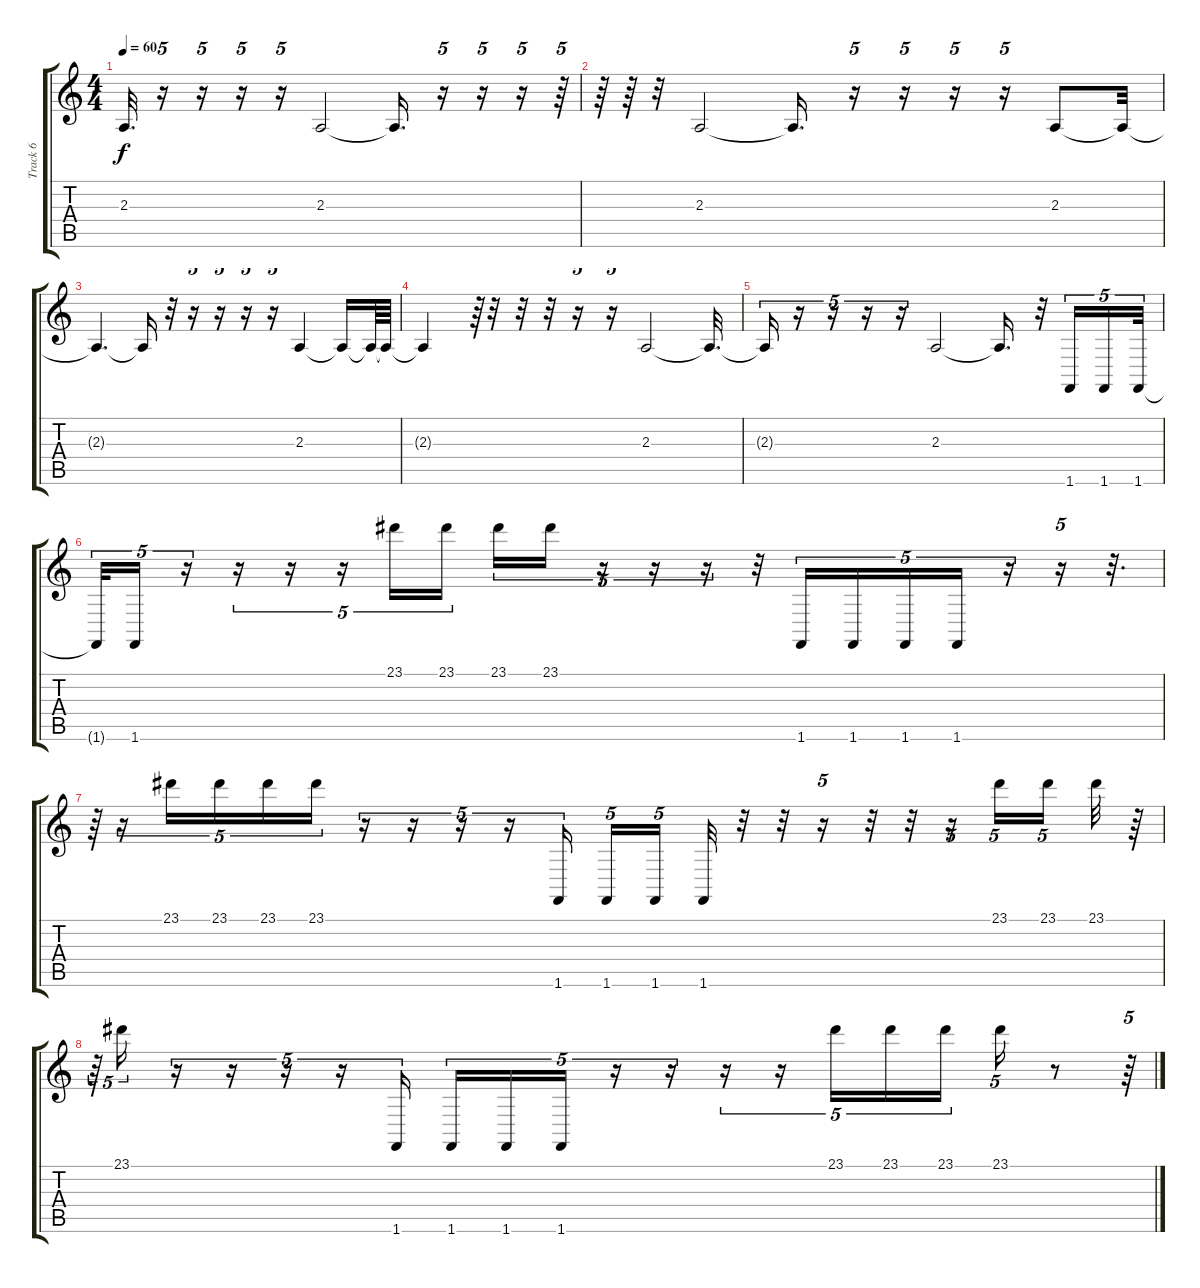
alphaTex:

\track ("Track 6" "Track 6") {instrument celesta}
\staff {score tabs}
\tuning (E4 B3 G3 D3 A2 E2) {hide}
\ts (4 4)
\tempo 60
\clef g2
\ks c
2.3{t}.32{d dy f} r.16{tu (5 4) volume 8 balance 12} r.16{tu (5 4) volume 4 balance 0} r.16{tu (5 4) volume 6 balance 16} r.16{tu (5 4) volume 4 balance 0} 2.3.2{volume 8 balance 8} 2.3{t}.16{d} r.16{tu (5 4) volume 8 balance 12} r.16{tu (5 4) volume 4 balance 0} r.16{tu (5 4) volume 6 balance 16} r.64{tu (5 4) volume 4 balance 0} |
r.64 r.64 r.32 2.3.2{volume 8 balance 8} 2.3{t}.16{d} r.16{tu (5 4) volume 8 balance 12} r.16{tu (5 4) volume 4 balance 0} r.16{tu (5 4) volume 6 balance 16} r.16{tu (5 4) volume 4 balance 0} 2.3.8{volume 8 balance 8} 2.3{t}.32 |
2.3{t}.4{d} 2.3{t}.16 r.32 r.16{tu (5 4) volume 8 balance 12} r.16{tu (5 4) volume 4 balance 0} r.16{tu (5 4) volume 6 balance 16} r.16{tu (5 4) volume 4 balance 0} 2.3.4{volume 8 balance 8} 2.3{t}.16 2.3{t}.64 2.3{t}.64 |
2.3{t}.4 r.64{tu (5 4)} r.32{volume 8 balance 12} r.32{volume 4 balance 0} r.32 r.16{tu (5 4) volume 6 balance 16} r.16{tu (5 4) volume 4 balance 0} 2.3.2{volume 8 balance 8} 2.3{t}.32{d} |
2.3{t}.16{tu (5 4)} r.16{tu (5 4) volume 8 balance 12} r.16{tu (5 4) volume 4 balance 0} r.16{tu (5 4) volume 6 balance 16} r.16{tu (5 4) volume 4 balance 0} 2.3.2{volume 8 balance 8} 2.3{t}.16{d} r.32 1.6.16{tu (5 4) volume 13 balance 8} 1.6.16{tu (5 4) volume 10 balance 8} 1.6.32{tu (5 4) volume 8 balance 8} |
1.6{t}.32{tu (5 4)} 1.6.16{tu (5 4) volume 6 balance 8} r.16{tu (5 4) volume 10 balance 14} r.16{tu (5 4) volume 8 balance 0} r.16{tu (5 4) volume 6 balance 0} r.16{tu (5 4) volume 4 balance 16} 23.1.16{tu (5 4) volume 14 balance 9} 23.1.16{tu (5 4) volume 10 balance 9 beam splitsecondary} 23.1.16{tu (5 4) volume 7 balance 11} 23.1.16{tu (5 4) volume 4 balance 16} r.16{tu (5 4) volume 10 balance 2} r.16{tu (5 4) volume 8 balance 16} r.16{tu (5 4) volume 6 balance 16} r.32{volume 4 balance 0} 1.6.16{tu (5 4) volume 13 balance 8} 1.6.16{tu (5 4) volume 10 balance 8} 1.6.16{tu (5 4) volume 8 balance 8} 1.6.16{tu (5 4) volume 6 balance 8} r.16{tu (5 4) volume 10 balance 14} r.16{tu (5 4) volume 8 balance 0} r.32{d volume 6 balance 0} |
r.64 r.16{tu (5 4) volume 4 balance 16} 23.1.16{tu (5 4) volume 14 balance 9} 23.1.16{tu (5 4) volume 10 balance 9} 23.1.16{tu (5 4) volume 7 balance 11} 23.1.16{tu (5 4) volume 4 balance 16} r.16{tu (5 4) volume 10 balance 2} r.16{tu (5 4) volume 8 balance 16} r.16{tu (5 4) volume 6 balance 16} r.16{tu (5 4) volume 4 balance 0} 1.6.16{tu (5 4) volume 13 balance 8} 1.6.16{tu (5 4) volume 10 balance 8} 1.6.16{tu (5 4) volume 8 balance 8 beam splitsecondary} 1.6.32{volume 6 balance 8} r.32 r.32{volume 10 balance 14} r.16{tu (5 4) volume 8 balance 0} r.32{volume 6 balance 0} r.32 r.16{tu (5 4) volume 4 balance 16} 23.1.16{tu (5 4) volume 14 balance 9} 23.1.16{tu (5 4) volume 10 balance 9 beam splitsecondary} 23.1.32{volume 7 balance 11} r.64 |
r.64{tu (5 4)} 23.1.16{tu (5 4) volume 4 balance 16} r.16{tu (5 4) volume 10 balance 2} r.16{tu (5 4) volume 8 balance 16} r.16{tu (5 4) volume 6 balance 16} r.16{tu (5 4) volume 4 balance 0} 1.6.16{tu (5 4) volume 13 balance 8 beam splitsecondary} 1.6.16{tu (5 4) volume 10 balance 8} 1.6.16{tu (5 4) volume 8 balance 8} 1.6.16{tu (5 4) volume 6 balance 8} r.16{tu (5 4) volume 10 balance 14} r.16{tu (5 4) volume 8 balance 0} r.16{tu (5 4) volume 6 balance 0} r.16{tu (5 4) volume 4 balance 16} 23.1.16{tu (5 4) volume 14 balance 9} 23.1.16{tu (5 4) volume 10 balance 9} 23.1.16{tu (5 4) volume 7 balance 11} 23.1.16{tu (5 4) volume 4 balance 16} r.8{volume 10 balance 2} r.64{tu (5 4)}
